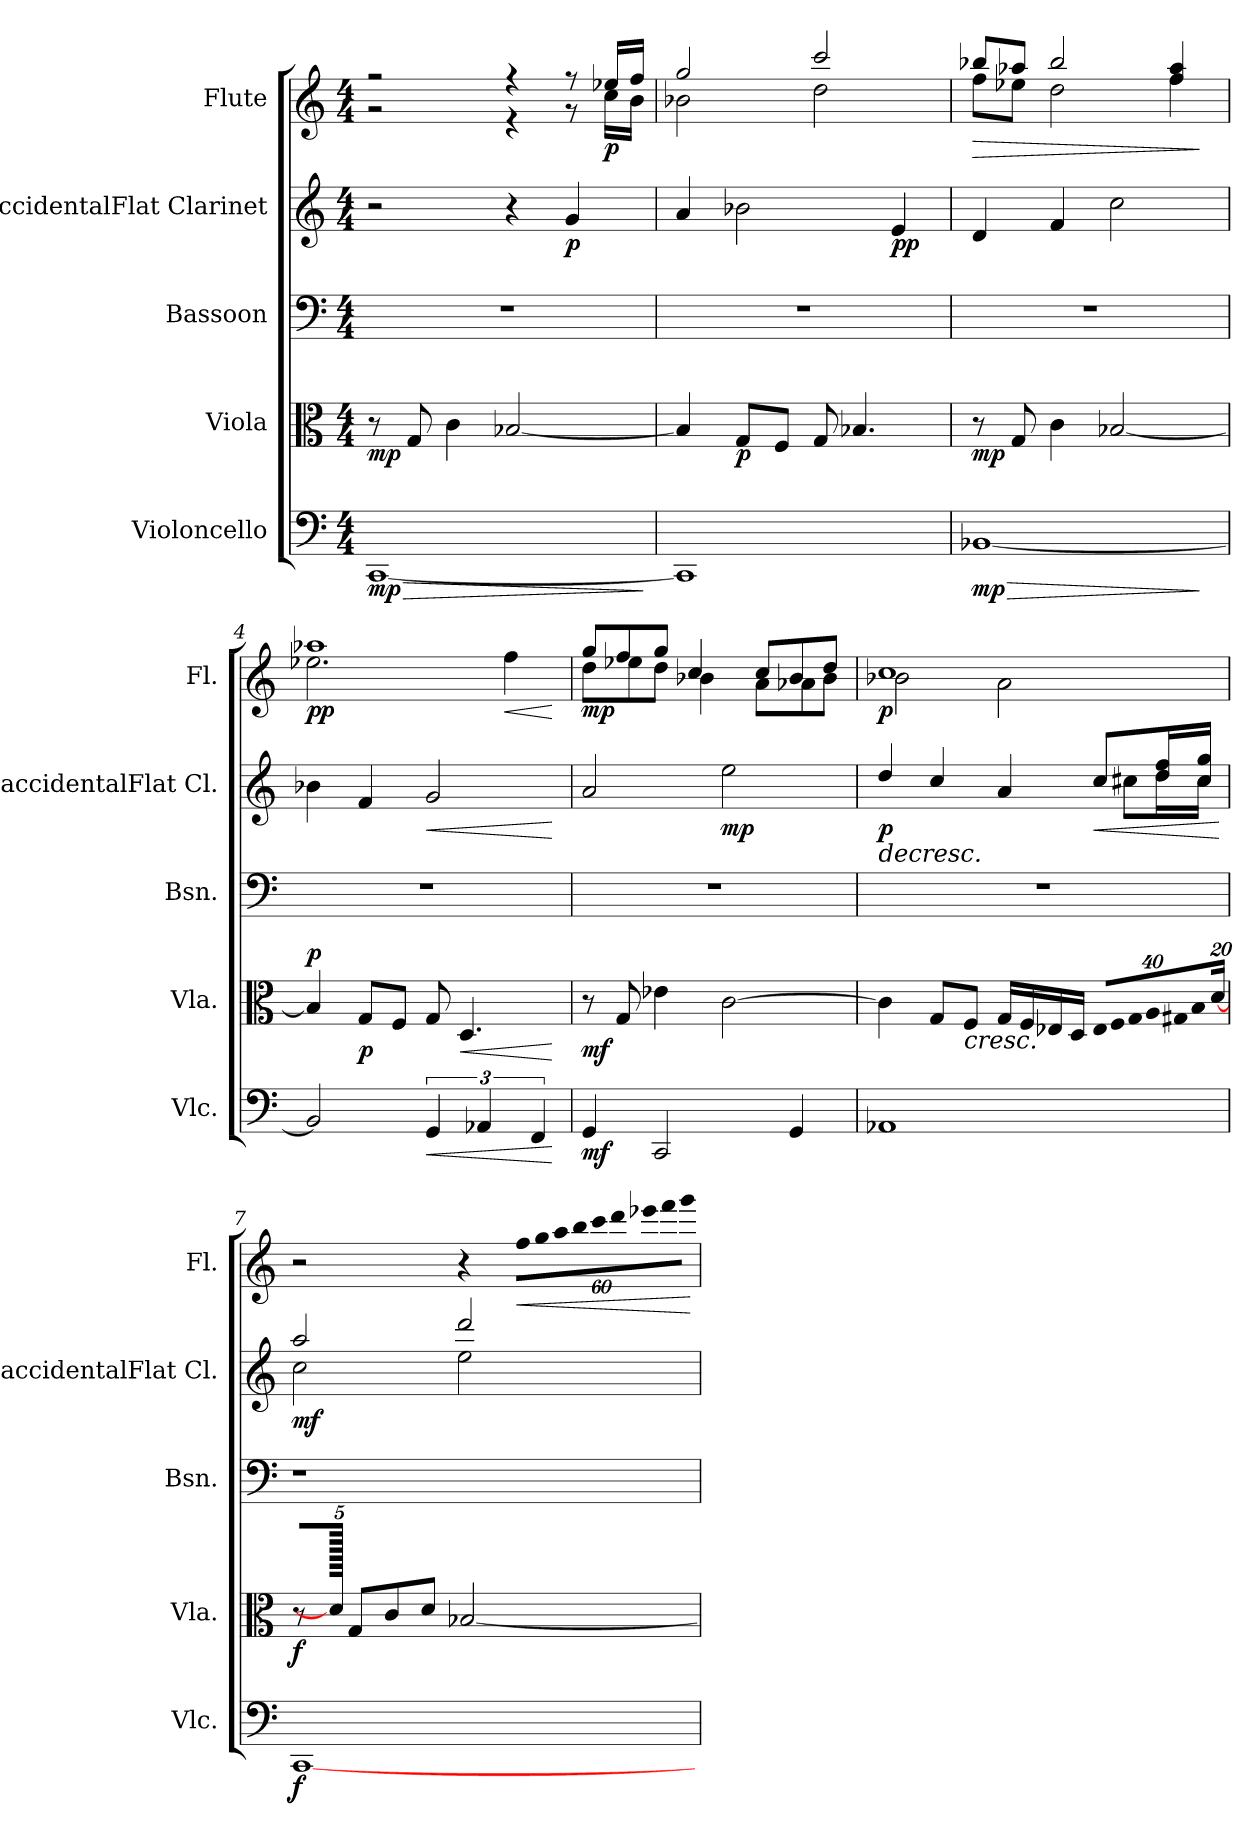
**kern	**dynam	**kern	**dynam	**kern	**kern	**dynam	**kern	**dynam
*part5	*part5	*part4	*part4	*part3	*part2	*part2	*part1	*part1
*staff5	*staff5	*staff4	*staff4	*staff3	*staff2	*staff2	*staff1	*staff1
*I"Violoncello	*	*I"Viola	*	*I"Bassoon	*I"BaccidentalFlat Clarinet	*	*I"Flute	*
*I'Vlc.	*	*I'Vla.	*	*I'Bsn.	*I'BaccidentalFlat Cl.	*	*I'Fl.	*
*clefF4	*	*clefC3	*	*clefF4	*clefG2	*	*clefG2	*
*	*	*	*	*	*ITrd1c2	*	*	*
*k[]	*	*k[]	*	*k[]	*k[b-e-]	*	*k[]	*
*M4/4	*	*M4/4	*	*M4/4	*M4/4	*	*M4/4	*
=1	=1	=1	=1	=1	=1	=1	=1	=1
!	!	!	!	!	!	!	!LO:TX:a:B:t=Adagio	!
!	!LO:HP:b	!	!	!	!	!	!	!
*	*	*	*	*	*	*	*^	*
!	!LO:DY:n=1:b	!	!LO:DY:b	!	!	!	!	!	!
[1CC	> mp	8r	mp	1r	2r	.	2r	2r	.
.	.	8G/	.	.	.	.	.	.	.
.	.	4c\	.	.	.	.	.	.	.
.	.	[2B-X/	.	.	4r	.	4r	4r	.
!	!	!	!	!	!	!LO:DY:b	!	!	!
.	.	.	.	.	4f/	p	8r	8r	.
!	!	!	!	!	!	!	!	!	!LO:DY:b
.	.	.	.	.	.	.	16ee-X/LL	16cc\LL	p
.	.	.	.	.	.	.	16ff/JJ	16b\JJ	.
*	*	*	*	*	*	*	*v	*v	*
.	]	.	.	.	.	.	.	.
=2	=2	=2	=2	=2	=2	=2	=2	=2
*	*	*	*	*	*	*	*^	*
1CC]	.	4B-/]	.	1r	4g/	.	2gg/	2b-X\	.
!	!	!	!LO:DY:b	!	!	!	!	!	!
.	.	8G/L	p	.	2a-X\	.	.	.	.
.	.	8F/J	.	.	.	.	.	.	.
.	.	8G/	.	.	.	.	2ccc/	2dd\	.
.	.	4.B-X/	.	.	.	.	.	.	.
!	!	!	!	!	!	!LO:DY:b	!	!	!
.	.	.	.	.	4d/	pp	.	.	.
=3	=3	=3	=3	=3	=3	=3	=3	=3	=3
!	!LO:HP:b	!	!	!	!	!	!	!	!LO:HP:b
!	!LO:DY:n=1:b	!	!LO:DY:b	!	!	!	!	!	!
[1BB-X	> mp	8r	mp	1r	4c/	.	8bb-X/L	8ff\L	>
.	.	8G/	.	.	.	.	8aa-X/J	8ee-X\J	.
.	.	4c\	.	.	4e-/	.	2bb-/	2dd\	.
.	.	[2B-X/	.	.	2b-\	.	.	.	.
.	.	.	.	.	.	.	4ff/ 4aa-/	4ff\	.
*	*	*	*	*	*	*	*v	*v	*
.	]	.	.	.	.	.	.	]
=4	=4	=4	=4	=4	=4	=4	=4	=4
*	*	*	*	*	*	*	*^	*
!	!	!	!LO:DY:a	!	!	!	!	!	!LO:DY:b
2BB-/]	.	4B-/]	p	1r	4a-X\	.	2.ee-X\	1aa-X	pp
!	!	!	!LO:DY:b	!	!	!	!	!	!
.	.	8G/L	p	.	4e-/	.	.	.	.
.	.	8F/J	.	.	.	.	.	.	.
!	!LO:HP:b	!	!	!	!	!LO:HP:b	!	!	!
6GG/	<	8G/	.	.	2f/	<	.	.	.
!	!	!	!LO:HP:b	!	!	!	!	!	!
.	.	4.D/	<	.	.	.	.	.	.
6AA-X/	.	.	.	.	.	.	.	.	.
!	!	!	!	!	!	!	!	!	!LO:HP:b
.	.	.	.	.	.	.	4ff\	.	<
6FF/	.	.	.	.	.	.	.	.	.
*	*	*	*	*	*	*	*v	*v	*
.	[	.	[	.	.	[	.	[
!!LO:LB:g=z
=5	=5	=5	=5	=5	=5	=5	=5	=5
*	*	*	*	*	*	*	*^	*
!	!LO:DY:b	!	!LO:DY:b	!	!	!	!	!	!LO:DY:b
4GG/	mf	8r	mf	1r	2g/	.	8gg/L	8dd\L	mp
.	.	8G/	.	.	.	.	8ff/	8ee-X\	.
2CC/	.	4e-X\	.	.	.	.	8gg/J	8dd\J	.
.	.	.	.	.	.	.	4cc/	4b-X\	.
!	!	!	!	!	!	!LO:DY:b	!	!	!
.	.	[2c\	.	.	2dd\	mp	.	.	.
.	.	.	.	.	.	.	8cc/L	8a\L	.
4GG/	.	.	.	.	.	.	8b-/	8a-X\	.
.	.	.	.	.	.	.	8dd/J	8b-\J	.
=6	=6	=6	=6	=6	=6	=6	=6	=6	=6
!	!	!	!	!	!	!LO:HP:b	!	!	!
*	*	*	*	*	*^	*	*	*	*
!	!	!	!	!	!	!	!LO:DY:n=1:b	!	!	!LO:DY:b
1AA-X	.	4c\]	.	1r	4cc/	2ryy	> p	1cc	2b-X\	p
.	.	8G/L	.	.	4b-/	.	.	.	.	.
!	!	!	!LO:HP:b	!	!	!	!	!	!	!
.	.	8F/J	<	.	.	.	.	.	.	.
.	.	16G/LL	.	.	4g/	4ryy	.	.	2a\	.
.	.	16F/	.	.	.	.	.	.	.	.
.	.	16E-X/	.	.	.	.	.	.	.	.
.	.	16D/JJ	.	.	.	.	.	.	.	.
*	*	*Xbrackettup	*	*	*	*	*	*	*	*
!	!	!LO:N:vis=16	!	!	!	!	!LO:HP:b	!	!	!
.	.	640%23E-/LL	.	.	8b-/L	8bn\L	<	.	.	.
!	!	!LO:N:vis=16	!	!	!	!	!	!	!	!
.	.	640%23F/	.	.	.	.	.	.	.	.
!	!	!LO:N:vis=16	!	!	!	!	!	!	!	!
.	.	640%23G/	.	.	.	.	.	.	.	.
!	!	!LO:N:vis=16	!	!	!	!	!	!	!	!
.	.	640%23A/	.	.	.	.	.	.	.	.
.	.	.	.	.	16cc/ 16ee-/L	16cc\L	.	.	.	.
!	!	!LO:N:vis=16	!	!	!	!	!	!	!	!
.	.	640%23G#X/	.	.	.	.	.	.	.	.
!	!	!LO:N:vis=16	!	!	!	!	!	!	!	!
.	.	640%23B/	.	.	.	.	.	.	.	.
.	.	.	.	.	16b/ 16ff/JJ	16b\JJ	.	.	.	.
.	.	[320%11d/JJ	.	.	.	.	.	.	.	.
*	*	*	*	*	*v	*v	*	*	*	*
*	*	*	*	*	*	*	*v	*v	*
.	.	.	.	.	.	] [	.	.
!!LO:PB:g=z
=7	=7	=7	=7	=7	=7	=7	=7	=7
*	*	*	*	*	*^	*	*	*
!	!LO:DY:b	!	!LO:DY:b	!	!	!	!LO:DY:b	!	!
[1CC	f	8r	f	1r	2gg/	2b-\	mf	2r	.
.	.	640d/JJ]	[	.	.	.	.	.	.
.	.	8G/L	.	.	.	.	.	.	.
.	.	8c/	.	.	.	.	.	.	.
.	.	8d/J	.	.	.	.	.	.	.
.	.	.	.	.	2ccc/	2dd\	.	4r	.
.	.	[2B-X/	.	.	.	.	.	.	.
*	*	*	*	*	*	*	*	*Xbrackettup	*
!	!	!	!	!	!	!	!	!LO:N:vis=32	!LO:HP:b
.	.	.	.	.	.	.	.	1920%53ff\LLL	<
!	!	!	!	!	!	!	!	!LO:N:vis=32	!
.	.	.	.	.	.	.	.	1920%53gg\	.
!	!	!	!	!	!	!	!	!LO:N:vis=32	!
.	.	.	.	.	.	.	.	1920%53aa\	.
!	!	!	!	!	!	!	!	!LO:N:vis=32	!
.	.	.	.	.	.	.	.	1920%53bb\	.
!	!	!	!	!	!	!	!	!LO:N:vis=32	!
.	.	.	.	.	.	.	.	1920%53ccc\	.
!	!	!	!	!	!	!	!	!LO:N:vis=32	!
.	.	.	.	.	.	.	.	1920%53ddd\	.
!	!	!	!	!	!	!	!	!LO:N:vis=32	!
.	.	.	.	.	.	.	.	1920%53eee-X\	.
!	!	!	!	!	!	!	!	!LO:N:vis=32	!
.	.	.	.	.	.	.	.	1920%53fff\	.
!	!	!	!	!	!	!	!	!LO:N:vis=32	!
.	.	.	.	.	.	.	.	1920%53ggg\JJJ	.
.	.	.	.	.	.	.	.	320ryy	[
640ryy	.	.	.	640ryy	640ryy	640ryy	.	.	.
*	*	*	*	*	*v	*v	*	*	*
=	=	=	=	=	=	=	=	=
*-	*-	*-	*-	*-	*-	*-	*-	*-
